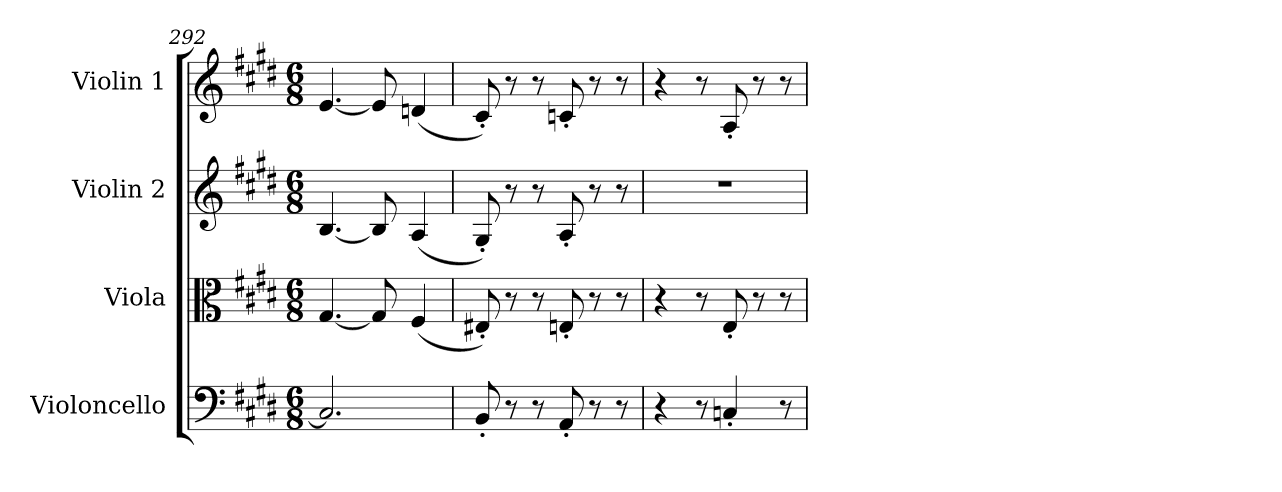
**kern	**kern	**kern	**kern
*part4	*part3	*part2	*part1
*staff4	*staff3	*staff2	*staff1
*I"Violoncello	*I"Viola	*I"Violin 2	*I"Violin 1
*I'Vc	*I'Vla	*I'Vln	*I'Vln
*clefF4	*clefC3	*clefG2	*clefG2
*k[f#c#g#d#]	*k[f#c#g#d#]	*k[f#c#g#d#]	*k[f#c#g#d#]
*M6/8	*M6/8	*M6/8	*M6/8
=292	=292	=292	=292
2.C/]	[4.G#/	[4.B/	[4.e/
.	8G#/]	8B/]	8e/]
.	(4F#/	(4A/	(4dn/
=293	=293	=293	=293
8BB'/	8E#X'/)	8G#'/)	8c#'/)
8r	8r	8r	8r
8r	8r	8r	8r
8AA'/	8En'/	8A'/	8cn'/
8r	8r	8r	8r
8r	8r	8r	8r
=294	=294	=294	=294
4r	4r	2.r	4r
8r	8r	.	8r
4Cn'/	8E'/	.	8A'/
.	8r	.	8r
8r	8r	.	8r
=	=	=	=
*-	*-	*-	*-
